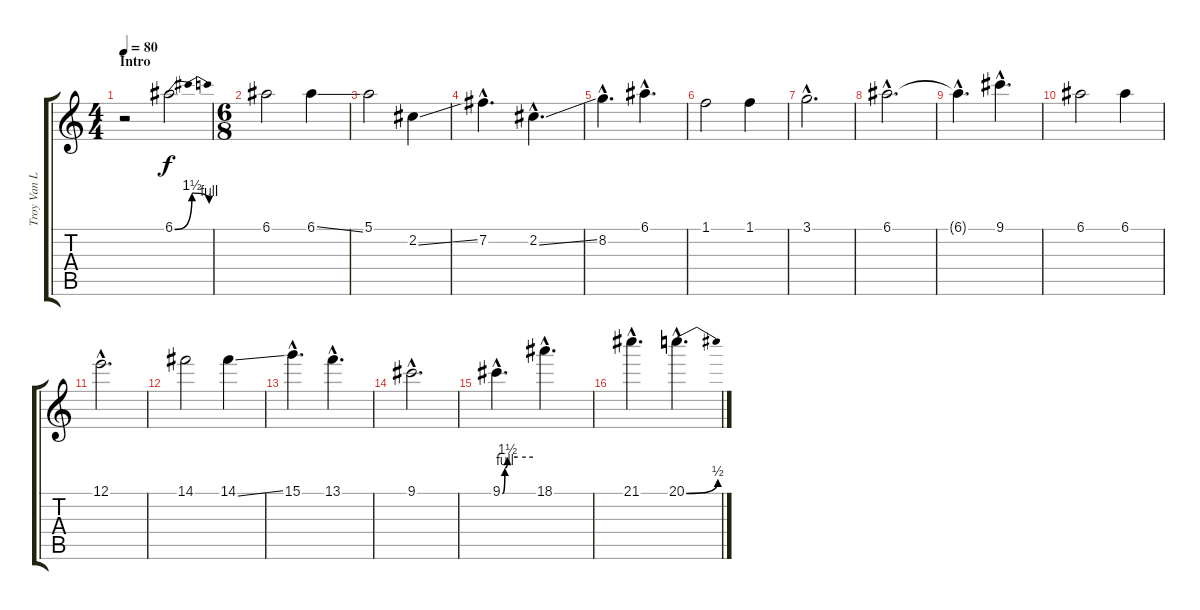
\track ("Troy Van Leeuwen - lapsteel" "Troy Van L") {instrument overdrivenguitar}
\staff {score tabs}
\tuning (E4 B3 G3 D3 A2 E2) {hide}
\ts (4 4)
\section ("" "Intro")
\tempo 80
\clef g2
\ks c
r.2{dy f instrument overdrivenguitar} 6.1{be (bendrelease 0 0 30 6 53 6 60 4)}.2 |
\ts (6 8)
6.1.2 6.1{ss}.4 |
5.1.2 2.2{ss}.4 |
7.2{hac}.4{d} 2.2{ss hac}.4{d} |
8.2{hac}.4{d} 6.1{hac}.4{d} |
1.1.2 1.1.4 |
3.1{hac}.2{d} |
6.1{hac}.2{d} |
6.1{hac t}.4{d} 9.1{hac}.4{d} |
6.1.2 6.1.4 |
12.1{hac}.2{d} |
14.1.2 14.1{ss}.4 |
15.1{hac}.4{d} 13.1{hac}.4{d} |
9.1{hac}.2{d} |
9.1{be (custom 0 0 5 4 10 6 30 6 60 6) hac}.4{d} 18.1{hac}.4{d} |
21.1{hac}.4{d} 20.1{be (bend 0 0 60 2) hac}.4{d}
